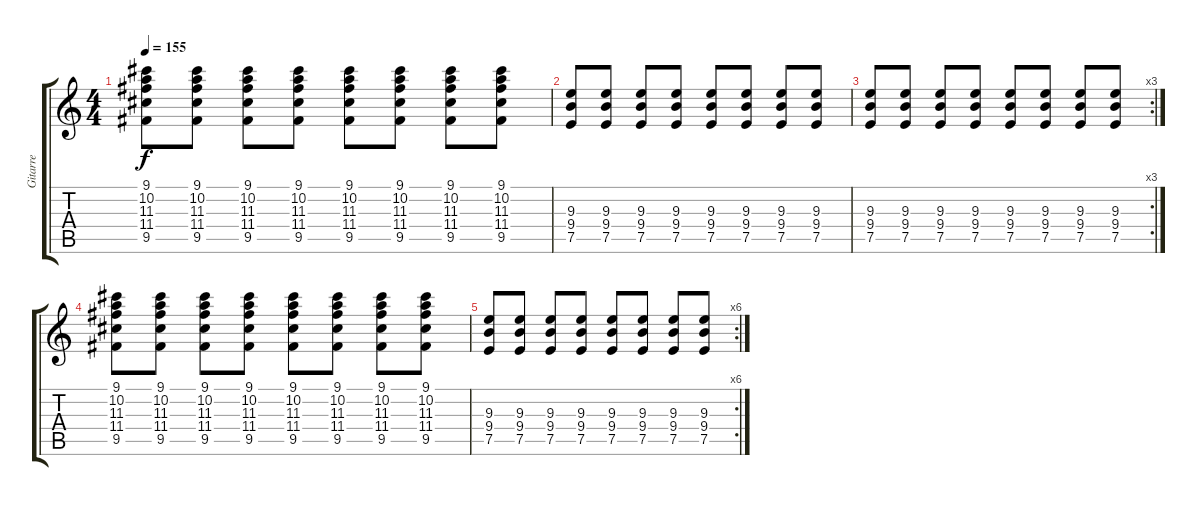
\track ("Gitarre" "Gitarre") {instrument electricguitarclean}
\staff {score tabs}
\tuning (E4 B3 G3 D3 A2 E2) {hide}
\ts (4 4)
\tempo 155
\clef g2
\ks c
(9.1 10.2 11.3 11.4 9.5).8{dy f} (9.1 10.2 11.3 11.4 9.5).8 (9.1 10.2 11.3 11.4 9.5).8 (9.1 10.2 11.3 11.4 9.5).8 (9.1 10.2 11.3 11.4 9.5).8 (9.1 10.2 11.3 11.4 9.5).8 (9.1 10.2 11.3 11.4 9.5).8 (9.1 10.2 11.3 11.4 9.5).8 |
(9.3 9.4 7.5).8 (9.3 9.4 7.5).8 (9.3 9.4 7.5).8 (9.3 9.4 7.5).8 (9.3 9.4 7.5).8 (9.3 9.4 7.5).8 (9.3 9.4 7.5).8 (9.3 9.4 7.5).8 |
\rc 3
(9.3 9.4 7.5).8 (9.3 9.4 7.5).8 (9.3 9.4 7.5).8 (9.3 9.4 7.5).8 (9.3 9.4 7.5).8 (9.3 9.4 7.5).8 (9.3 9.4 7.5).8 (9.3 9.4 7.5).8 |
(9.1 10.2 11.3 11.4 9.5).8 (9.1 10.2 11.3 11.4 9.5).8 (9.1 10.2 11.3 11.4 9.5).8 (9.1 10.2 11.3 11.4 9.5).8 (9.1 10.2 11.3 11.4 9.5).8 (9.1 10.2 11.3 11.4 9.5).8 (9.1 10.2 11.3 11.4 9.5).8 (9.1 10.2 11.3 11.4 9.5).8 |
\rc 6
(9.3 9.4 7.5).8 (9.3 9.4 7.5).8 (9.3 9.4 7.5).8 (9.3 9.4 7.5).8 (9.3 9.4 7.5).8 (9.3 9.4 7.5).8 (9.3 9.4 7.5).8 (9.3 9.4 7.5).8
